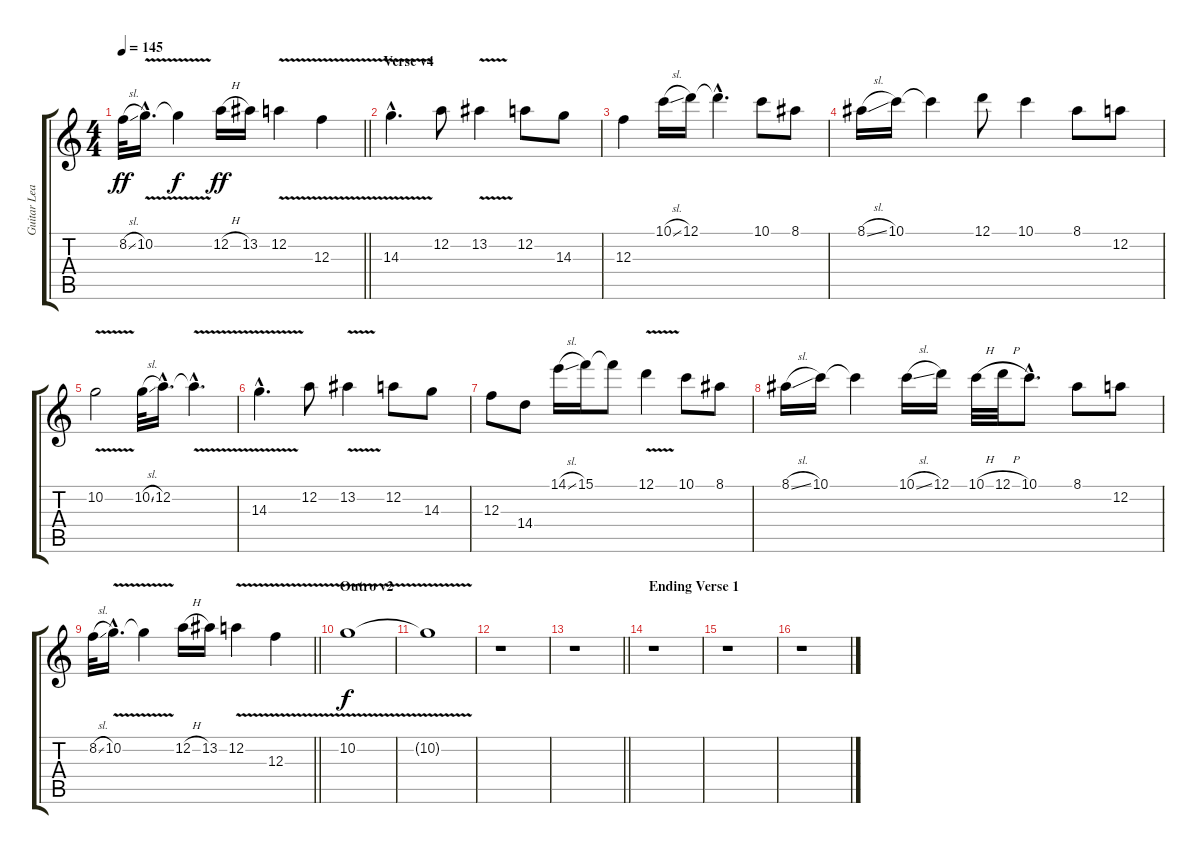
\track ("Guitar Lead 1" "Guitar Lea") {instrument distortionguitar}
\staff {score tabs}
\tuning (D4 A3 F3 C3 G2 C2) {hide}
\ts (4 4)
\tempo 145
\clef g2
\barLineRight lightlight
\ks c
8.2{sl}.32{dy ff} 10.2{v hac}.16{d} 10.2{t}.4{dy f} 12.2{h}.16{dy ff} 13.2.16 12.2{v}.4 12.3{v}.4 |
\section ("" "Verse v4")
14.3{v hac}.4{d} 12.2.8 13.2{v}.4 12.2.8 14.3.8 |
12.3.4 10.1{sl}.16 12.1.16 12.1{hac t}.4{d} 10.1.8 8.1.8 |
8.1{sl}.16 10.1.16 10.1{t}.4 12.1.8 10.1.4 8.1.8 12.2.8 |
10.2{v}.2 10.2{sl}.32 12.2{hac}.16{d} 12.2{v hac t}.4{d} |
14.3{v hac}.4{d} 12.2.8 13.2{v}.4 12.2.8 14.3.8 |
12.3.8 14.4.8 14.1{sl}.16 15.1.16 15.1{t}.8 12.1{v}.4 10.1.8 8.1.8 |
8.1{sl}.16 10.1.16 10.1{t}.4 10.1{sl}.16 12.1.16 10.1{h}.32 12.1{h}.32 10.1{hac}.8{d} 8.1.8 12.2.8 |
\barLineRight lightlight
8.2{sl}.32 10.2{v hac}.16{d} 10.2{t}.4 12.2{h}.16 13.2.16 12.2{v}.4 12.3{v}.4 |
\section ("" "Outro v2")
10.2{v}.1{dy f volume 2} |
10.2{t}.1 |
r.1 |
\barLineRight lightlight
r.1 |
\section ("" "Ending Verse 1")
r.1 |
r.1 |
r.1
